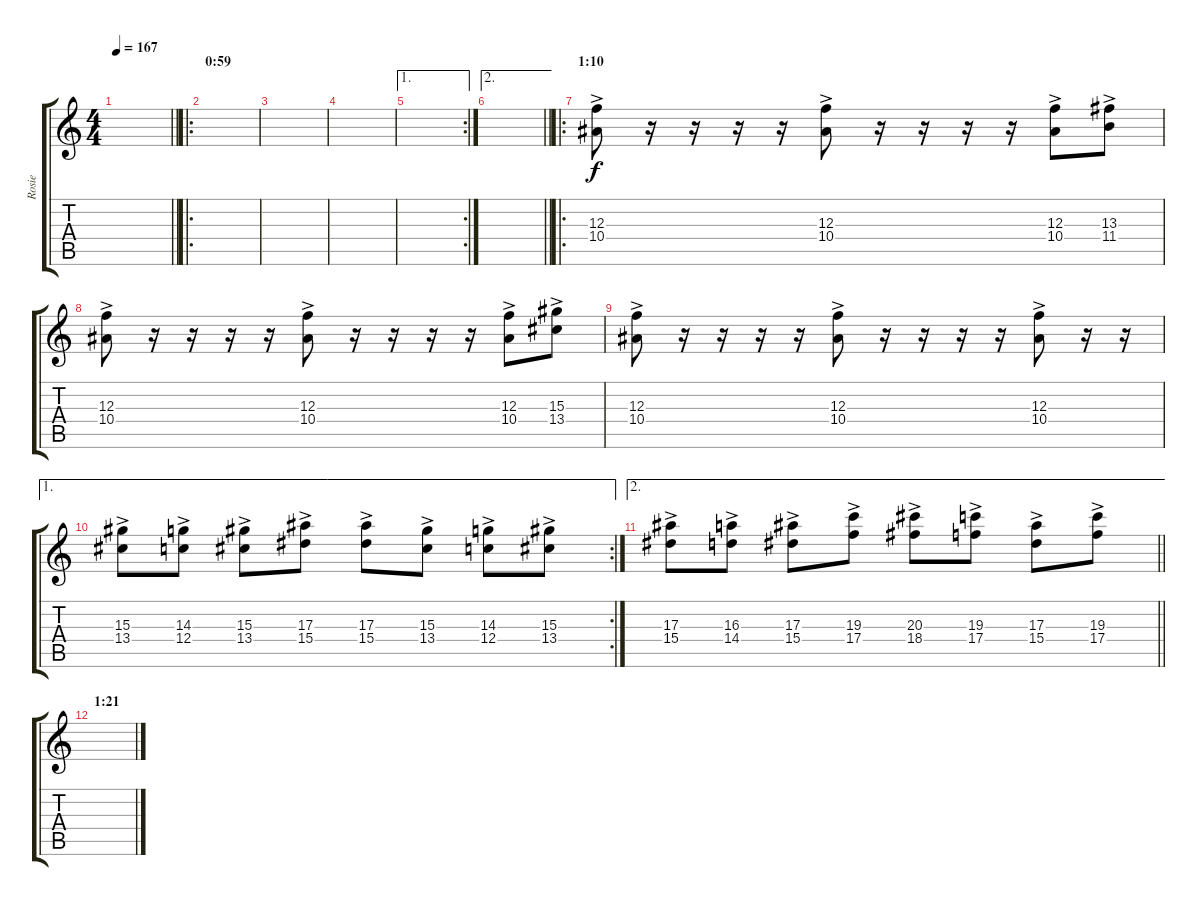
\track ("Rosie" "Rosie") {instrument acousticguitarsteel}
\staff {score tabs}
\tuning (D4 A3 F3 C3 G2 D2) {hide}
\ts (4 4)
\tempo 167
\clef g2
\barLineRight lightlight
\ks c
|
\ro
\section ("" "0:59")
|
|
|
\ae 1
\rc 2
|
\ae 2
\barLineRight lightlight
|
\ro
\section ("" "1:10")
(12.3 10.4{ac}).8{volume 11 instrument stringensemble1} r.16 r.16 r.16 r.16 (12.3 10.4{ac}).8 r.16 r.16 r.16 r.16 (12.3 10.4{ac}).8 (13.3 11.4{ac}).8 |
(12.3 10.4{ac}).8 r.16 r.16 r.16 r.16 (12.3 10.4{ac}).8 r.16 r.16 r.16 r.16 (12.3 10.4{ac}).8 (15.3 13.4{ac}).8 |
(12.3 10.4{ac}).8 r.16 r.16 r.16 r.16 (12.3 10.4{ac}).8 r.16 r.16 r.16 r.16 (12.3 10.4{ac}).8 r.16 r.16 |
\ae 1
\rc 2
(15.3 13.4{ac}).8 (14.3 12.4{ac}).8 (15.3 13.4{ac}).8 (17.3 15.4{ac}).8 (17.3 15.4{ac}).8 (15.3 13.4{ac}).8 (14.3 12.4{ac}).8 (15.3 13.4{ac}).8 |
\ae 2
\barLineRight lightlight
(17.3 15.4{ac}).8 (16.3 14.4{ac}).8 (17.3 15.4{ac}).8 (19.3 17.4{ac}).8 (20.3 18.4{ac}).8 (19.3 17.4{ac}).8 (17.3 15.4{ac}).8 (19.3 17.4{ac}).8 |
\section ("" "1:21")
